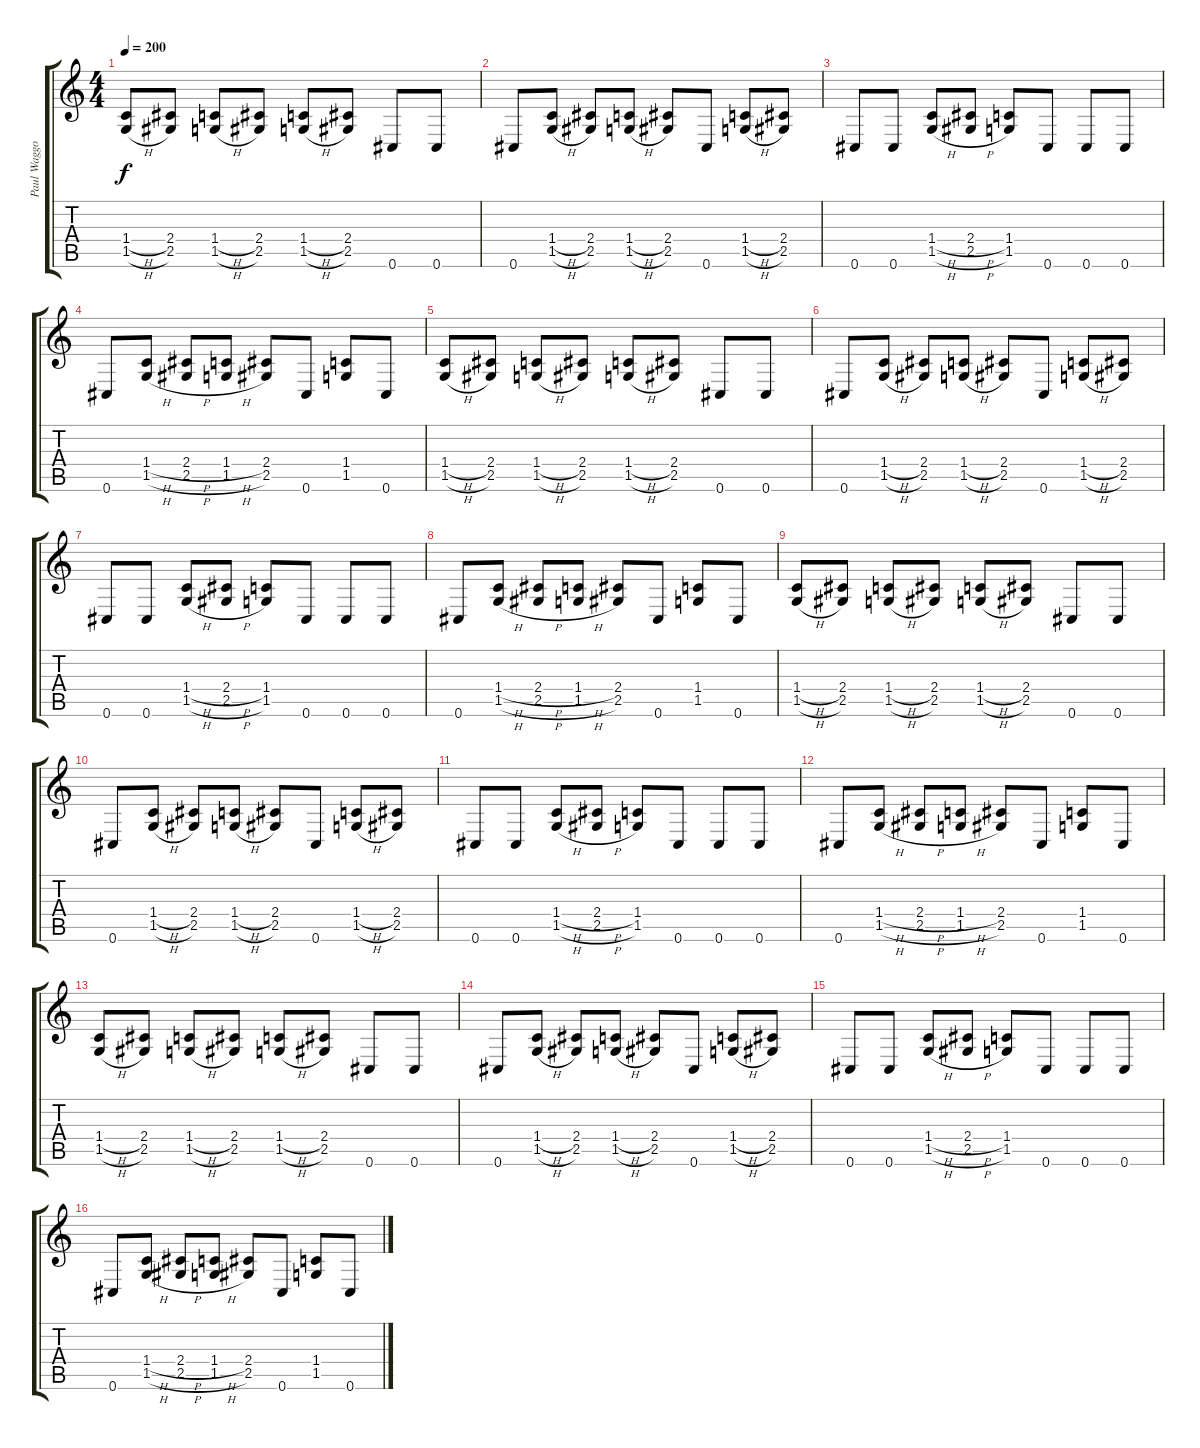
\track ("Paul Waggoner" "Paul Waggo") {instrument distortionguitar}
\staff {score tabs}
\tuning (Db4 Ab3 E3 B2 Gb2 Db2) {hide}
\ts (4 4)
\tempo 200
\clef g2
\ks c
(1.4{h} 1.5{h}).8{dy f} (2.4 2.5).8 (1.4{h} 1.5{h}).8 (2.4 2.5).8 (1.4{h} 1.5{h}).8 (2.4 2.5).8 0.6.8 0.6.8 |
0.6.8 (1.4{h} 1.5{h}).8 (2.4 2.5).8 (1.4{h} 1.5{h}).8 (2.4 2.5).8 0.6.8 (1.4{h} 1.5{h}).8 (2.4 2.5).8 |
0.6.8 0.6.8 (1.4{h} 1.5{h}).8 (2.4{h} 2.5{h}).8 (1.4 1.5).8 0.6.8 0.6.8 0.6.8 |
0.6.8 (1.4{h} 1.5{h}).8 (2.4{h} 2.5{h}).8 (1.4{h} 1.5{h}).8 (2.4 2.5).8 0.6.8 (1.4 1.5).8 0.6.8 |
(1.4{h} 1.5{h}).8 (2.4 2.5).8 (1.4{h} 1.5{h}).8 (2.4 2.5).8 (1.4{h} 1.5{h}).8 (2.4 2.5).8 0.6.8 0.6.8 |
0.6.8 (1.4{h} 1.5{h}).8 (2.4 2.5).8 (1.4{h} 1.5{h}).8 (2.4 2.5).8 0.6.8 (1.4{h} 1.5{h}).8 (2.4 2.5).8 |
0.6.8 0.6.8 (1.4{h} 1.5{h}).8 (2.4{h} 2.5{h}).8 (1.4 1.5).8 0.6.8 0.6.8 0.6.8 |
0.6.8 (1.4{h} 1.5{h}).8 (2.4{h} 2.5{h}).8 (1.4{h} 1.5{h}).8 (2.4 2.5).8 0.6.8 (1.4 1.5).8 0.6.8 |
(1.4{h} 1.5{h}).8 (2.4 2.5).8 (1.4{h} 1.5{h}).8 (2.4 2.5).8 (1.4{h} 1.5{h}).8 (2.4 2.5).8 0.6.8 0.6.8 |
0.6.8 (1.4{h} 1.5{h}).8 (2.4 2.5).8 (1.4{h} 1.5{h}).8 (2.4 2.5).8 0.6.8 (1.4{h} 1.5{h}).8 (2.4 2.5).8 |
0.6.8 0.6.8 (1.4{h} 1.5{h}).8 (2.4{h} 2.5{h}).8 (1.4 1.5).8 0.6.8 0.6.8 0.6.8 |
0.6.8 (1.4{h} 1.5{h}).8 (2.4{h} 2.5{h}).8 (1.4{h} 1.5{h}).8 (2.4 2.5).8 0.6.8 (1.4 1.5).8 0.6.8 |
(1.4{h} 1.5{h}).8 (2.4 2.5).8 (1.4{h} 1.5{h}).8 (2.4 2.5).8 (1.4{h} 1.5{h}).8 (2.4 2.5).8 0.6.8 0.6.8 |
0.6.8 (1.4{h} 1.5{h}).8 (2.4 2.5).8 (1.4{h} 1.5{h}).8 (2.4 2.5).8 0.6.8 (1.4{h} 1.5{h}).8 (2.4 2.5).8 |
0.6.8 0.6.8 (1.4{h} 1.5{h}).8 (2.4{h} 2.5{h}).8 (1.4 1.5).8 0.6.8 0.6.8 0.6.8 |
0.6.8 (1.4{h} 1.5{h}).8 (2.4{h} 2.5{h}).8 (1.4{h} 1.5{h}).8 (2.4 2.5).8 0.6.8 (1.4 1.5).8 0.6.8
